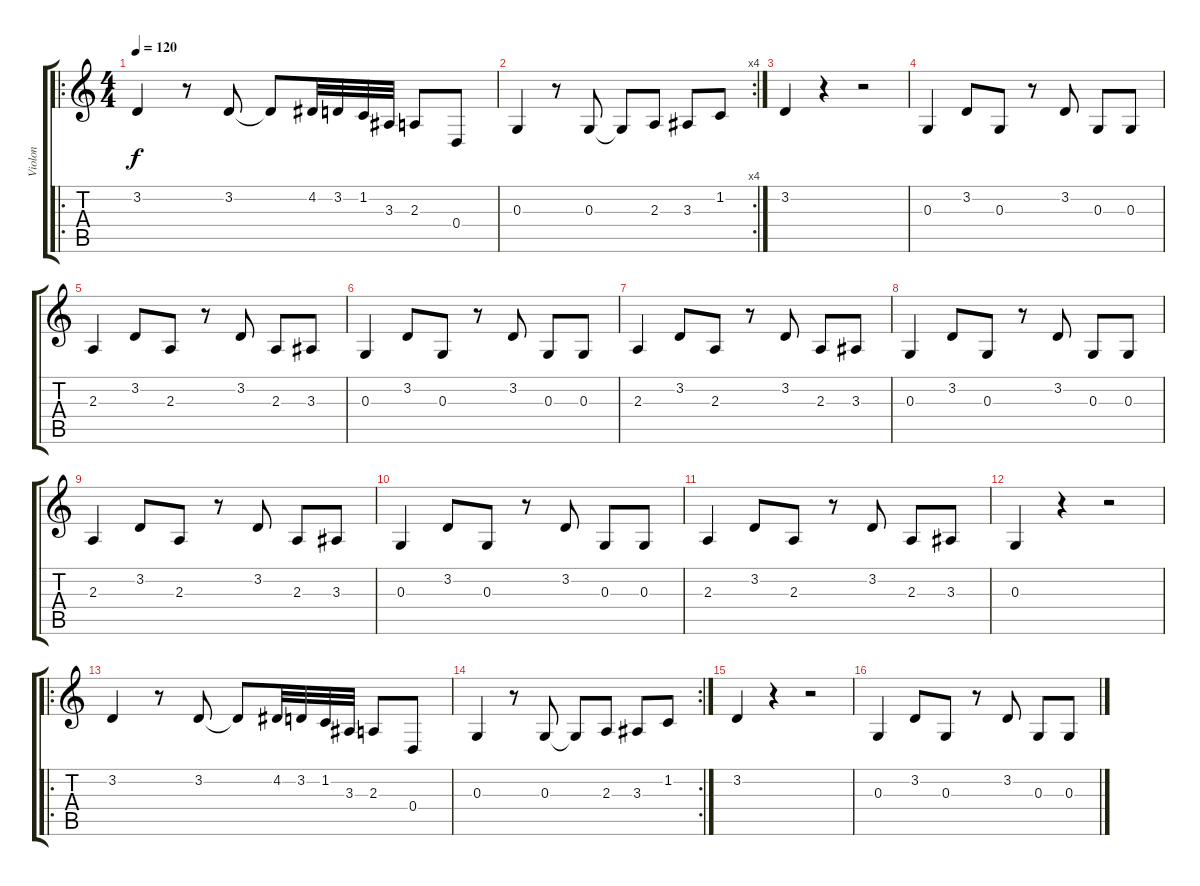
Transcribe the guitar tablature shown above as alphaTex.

\track ("Violon" "Violon") {instrument violin}
\staff {score tabs}
\tuning (E4 B3 G3 D3 A2 E2) {hide}
\ro
\ts (4 4)
\tempo 120
\clef g2
\ks c
3.2.4{dy f instrument violin} r.8 3.2.8 3.2{t}.8 4.2.32 3.2.32 1.2.32 3.3.32 2.3.8 0.4.8 |
\rc 4
0.3.4 r.8 0.3.8 0.3{t}.8 2.3.8 3.3.8 1.2.8 |
3.2.4 r.4 r.2 |
0.3.4 3.2.8 0.3.8 r.8 3.2.8 0.3.8 0.3.8 |
2.3.4 3.2.8 2.3.8 r.8 3.2.8 2.3.8 3.3.8 |
0.3.4 3.2.8 0.3.8 r.8 3.2.8 0.3.8 0.3.8 |
2.3.4 3.2.8 2.3.8 r.8 3.2.8 2.3.8 3.3.8 |
0.3.4 3.2.8 0.3.8 r.8 3.2.8 0.3.8 0.3.8 |
2.3.4 3.2.8 2.3.8 r.8 3.2.8 2.3.8 3.3.8 |
0.3.4 3.2.8 0.3.8 r.8 3.2.8 0.3.8 0.3.8 |
2.3.4 3.2.8 2.3.8 r.8 3.2.8 2.3.8 3.3.8 |
0.3.4 r.4 r.2 |
\ro
3.2.4 r.8 3.2.8 3.2{t}.8 4.2.32 3.2.32 1.2.32 3.3.32 2.3.8 0.4.8 |
\rc 2
0.3.4 r.8 0.3.8 0.3{t}.8 2.3.8 3.3.8 1.2.8 |
3.2.4 r.4 r.2 |
0.3.4 3.2.8 0.3.8 r.8 3.2.8 0.3.8 0.3.8
